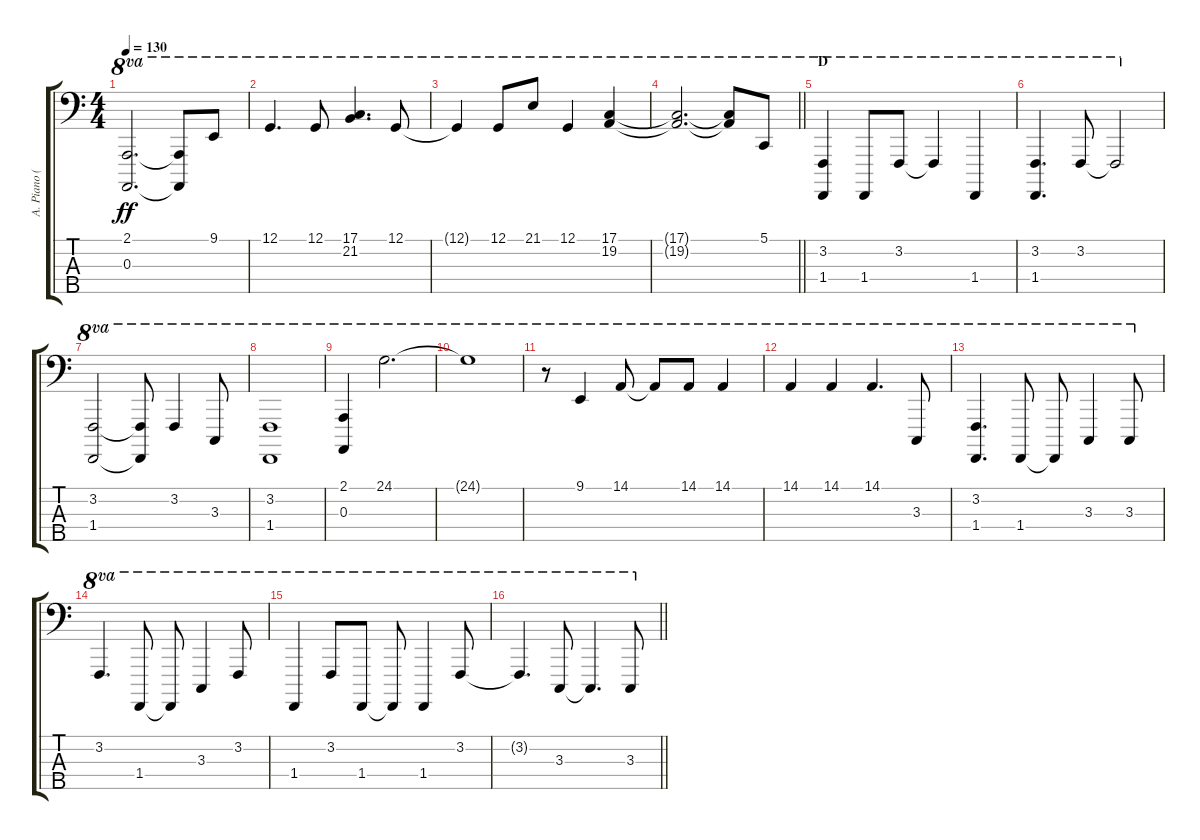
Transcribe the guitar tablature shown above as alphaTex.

\track ("A. Piano (Left Hand)" "A. Piano (") {instrument acousticgrandpiano}
\staff {score tabs}
\tuning (G2 D2 A1 E1 B0) {hide}
\ts (4 4)
\tempo 130
\clef f4
\ks c
(2.1 0.3).2{d ot 8va dy ff} (2.1{t} 0.3{t}).8{ot 8va} 9.1.8{ot 8va} |
12.1.4{d ot 8va} 12.1.8{ot 8va} (17.1 21.2).4{d ot 8va} 12.1.8{ot 8va} |
12.1{t}.4{ot 8va} 12.1.8{ot 8va} 21.1.8{ot 8va} 12.1.4{ot 8va} (17.1 19.2).4{ot 8va} |
\barLineRight lightlight
(17.1{t} 19.2{t}).2{d ot 8va} (17.1{t} 19.2{t}).8{ot 8va} 5.1.8{ot 8va} |
\section ("" "D")
(3.2 1.4).4{ot 8va} 1.4.8{ot 8va} 3.2.8{ot 8va} 3.2{t}.4{ot 8va} 1.4.4{ot 8va} |
(3.2 1.4).4{d ot 8va} 3.2.8{ot 8va} 3.2{t}.2{ot 8va} |
(3.2 1.4).2{ot 8va} (3.2{t} 1.4{t}).8{ot 8va} 3.2.4{ot 8va} 3.3.8{ot 8va} |
(3.2 1.4).1{ot 8va} |
(2.1 0.3).4{ot 8va} 24.1.2{d ot 8va} |
24.1{t}.1{ot 8va} |
r.8{ot 8va} 9.1.4{ot 8va} 14.1.8{ot 8va} 14.1{t}.8{ot 8va} 14.1.8{ot 8va} 14.1.4{ot 8va} |
14.1.4{ot 8va} 14.1.4{ot 8va} 14.1.4{d ot 8va} 3.3.8{ot 8va} |
(3.2 1.4).4{d ot 8va} 1.4.8{ot 8va} 1.4{t}.8{ot 8va} 3.3.4{ot 8va} 3.3.8{ot 8va} |
3.2.4{d ot 8va} 1.4.8{ot 8va} 1.4{t}.8{ot 8va} 3.3.4{ot 8va} 3.2.8{ot 8va} |
1.4.4{ot 8va} 3.2.8{ot 8va} 1.4.8{ot 8va} 1.4{t}.8{ot 8va} 1.4.4{ot 8va} 3.2.8{ot 8va} |
\barLineRight lightlight
3.2{t}.4{d ot 8va} 3.3.8{ot 8va} 3.3{t}.4{d ot 8va} 3.3.8{ot 8va}
